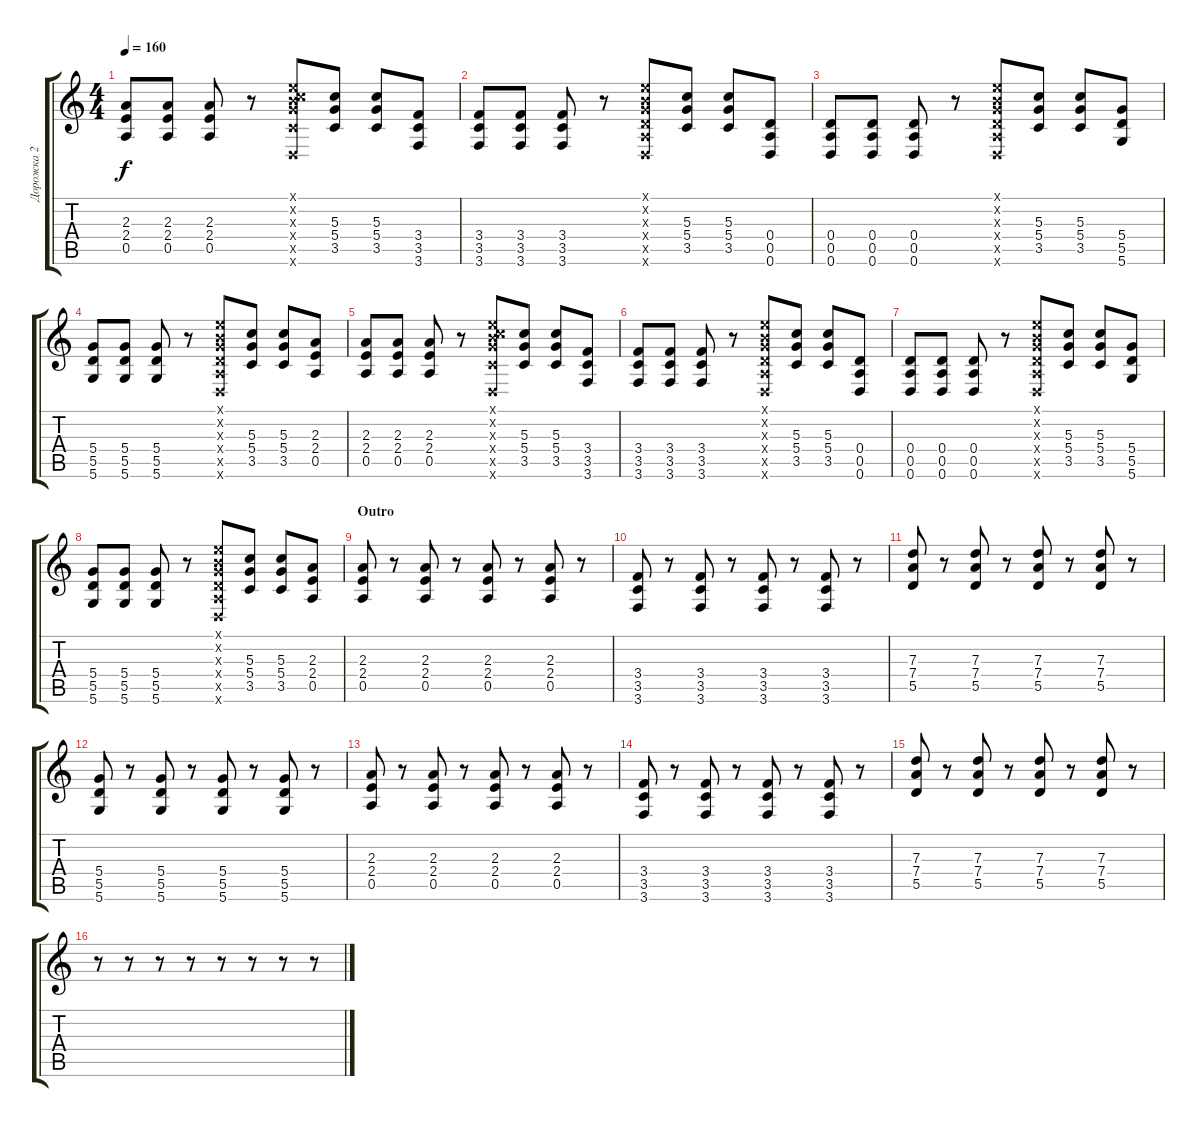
\track ("Дорожка 2" "Дорожка 2") {instrument distortionguitar}
\staff {score tabs}
\tuning (E4 B3 G3 D3 A2 D2) {hide}
\ts (4 4)
\tempo 160
\clef g2
\ks c
(2.3 2.4 0.5).8{dy f} (2.3 2.4 0.5).8 (2.3 2.4 0.5).8 r.8 (0.1{x} 0.2{x} 5.3{x} 5.4{x} 3.5{x} 0.6{x}).8 (5.3 5.4 3.5).8 (5.3 5.4 3.5).8 (3.4 3.5 3.6).8 |
(3.4 3.5 3.6).8 (3.4 3.5 3.6).8 (3.4 3.5 3.6).8 r.8 (0.1{x} 0.2{x} 0.3{x} 0.4{x} 0.5{x} 0.6{x}).8 (5.3 5.4 3.5).8 (5.3 5.4 3.5).8 (0.4 0.5 0.6).8 |
(0.4 0.5 0.6).8 (0.4 0.5 0.6).8 (0.4 0.5 0.6).8 r.8 (0.1{x} 0.2{x} 0.3{x} 0.4{x} 0.5{x} 0.6{x}).8 (5.3 5.4 3.5).8 (5.3 5.4 3.5).8 (5.4 5.5 5.6).8 |
(5.4 5.5 5.6).8 (5.4 5.5 5.6).8 (5.4 5.5 5.6).8 r.8 (0.1{x} 0.2{x} 0.3{x} 0.4{x} 0.5{x} 0.6{x}).8 (5.3 5.4 3.5).8 (5.3 5.4 3.5).8 (2.3 2.4 0.5).8 |
(2.3 2.4 0.5).8 (2.3 2.4 0.5).8 (2.3 2.4 0.5).8 r.8 (0.1{x} 0.2{x} 5.3{x} 5.4{x} 3.5{x} 0.6{x}).8 (5.3 5.4 3.5).8 (5.3 5.4 3.5).8 (3.4 3.5 3.6).8 |
(3.4 3.5 3.6).8 (3.4 3.5 3.6).8 (3.4 3.5 3.6).8 r.8 (0.1{x} 0.2{x} 0.3{x} 0.4{x} 0.5{x} 0.6{x}).8 (5.3 5.4 3.5).8 (5.3 5.4 3.5).8 (0.4 0.5 0.6).8 |
(0.4 0.5 0.6).8 (0.4 0.5 0.6).8 (0.4 0.5 0.6).8 r.8 (0.1{x} 0.2{x} 0.3{x} 0.4{x} 0.5{x} 0.6{x}).8 (5.3 5.4 3.5).8 (5.3 5.4 3.5).8 (5.4 5.5 5.6).8 |
(5.4 5.5 5.6).8 (5.4 5.5 5.6).8 (5.4 5.5 5.6).8 r.8 (0.1{x} 0.2{x} 0.3{x} 0.4{x} 0.5{x} 0.6{x}).8 (5.3 5.4 3.5).8 (5.3 5.4 3.5).8 (2.3 2.4 0.5).8 |
\section ("" "Outro")
(2.3 2.4 0.5).8 r.8 (2.3 2.4 0.5).8 r.8 (2.3 2.4 0.5).8 r.8 (2.3 2.4 0.5).8 r.8 |
(3.4 3.5 3.6).8 r.8 (3.4 3.5 3.6).8 r.8 (3.4 3.5 3.6).8 r.8 (3.4 3.5 3.6).8 r.8 |
(7.3 7.4 5.5).8 r.8 (7.3 7.4 5.5).8 r.8 (7.3 7.4 5.5).8 r.8 (7.3 7.4 5.5).8 r.8 |
(5.4 5.5 5.6).8 r.8 (5.4 5.5 5.6).8 r.8 (5.4 5.5 5.6).8 r.8 (5.4 5.5 5.6).8 r.8 |
(2.3 2.4 0.5).8 r.8 (2.3 2.4 0.5).8 r.8 (2.3 2.4 0.5).8 r.8 (2.3 2.4 0.5).8 r.8 |
(3.4 3.5 3.6).8 r.8 (3.4 3.5 3.6).8 r.8 (3.4 3.5 3.6).8 r.8 (3.4 3.5 3.6).8 r.8 |
(7.3 7.4 5.5).8 r.8 (7.3 7.4 5.5).8 r.8 (7.3 7.4 5.5).8 r.8 (7.3 7.4 5.5).8 r.8 |
r.8 r.8 r.8 r.8 r.8 r.8 r.8 r.8
